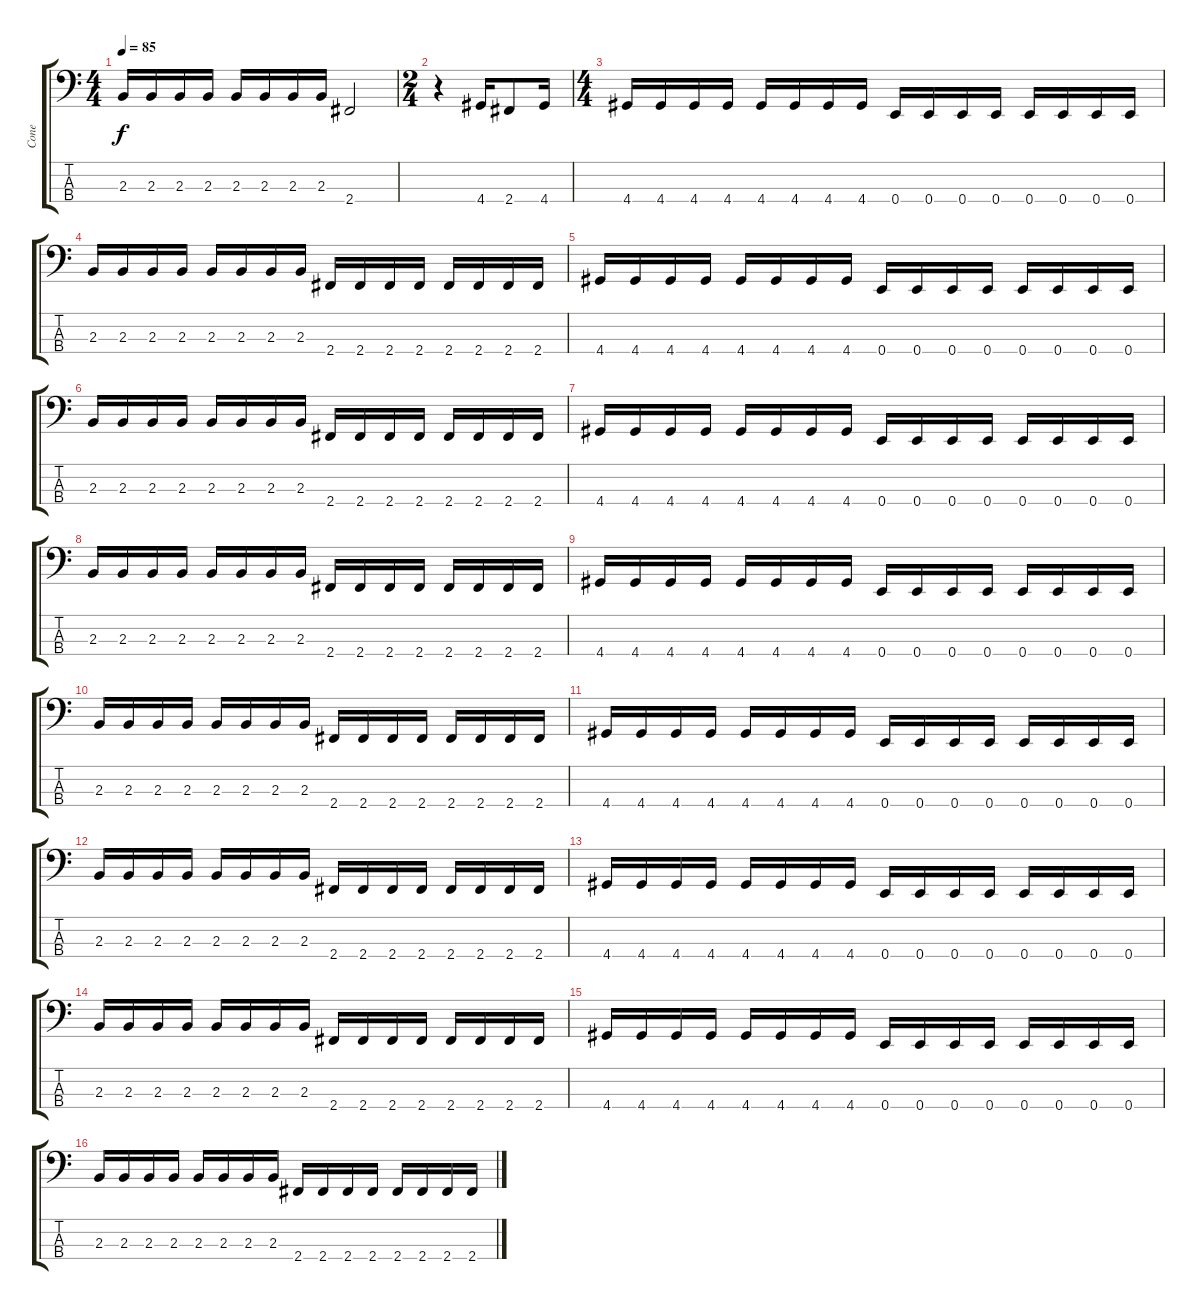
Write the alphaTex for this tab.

\track ("Cone" "Cone") {instrument electricbasspick}
\staff {score tabs}
\tuning (G2 D2 A1 E1) {hide}
\ts (4 4)
\tempo 85
\clef f4
\ks c
2.3.16{dy f} 2.3.16 2.3.16 2.3.16 2.3.16 2.3.16 2.3.16 2.3.16 2.4.2 |
\ts (2 4)
r.4 4.4.16 2.4.8 4.4.16 |
\ts (4 4)
4.4.16 4.4.16 4.4.16 4.4.16 4.4.16 4.4.16 4.4.16 4.4.16 0.4.16 0.4.16 0.4.16 0.4.16 0.4.16 0.4.16 0.4.16 0.4.16 |
2.3.16 2.3.16 2.3.16 2.3.16 2.3.16 2.3.16 2.3.16 2.3.16 2.4.16 2.4.16 2.4.16 2.4.16 2.4.16 2.4.16 2.4.16 2.4.16 |
4.4.16 4.4.16 4.4.16 4.4.16 4.4.16 4.4.16 4.4.16 4.4.16 0.4.16 0.4.16 0.4.16 0.4.16 0.4.16 0.4.16 0.4.16 0.4.16 |
2.3.16 2.3.16 2.3.16 2.3.16 2.3.16 2.3.16 2.3.16 2.3.16 2.4.16 2.4.16 2.4.16 2.4.16 2.4.16 2.4.16 2.4.16 2.4.16 |
4.4.16 4.4.16 4.4.16 4.4.16 4.4.16 4.4.16 4.4.16 4.4.16 0.4.16 0.4.16 0.4.16 0.4.16 0.4.16 0.4.16 0.4.16 0.4.16 |
2.3.16 2.3.16 2.3.16 2.3.16 2.3.16 2.3.16 2.3.16 2.3.16 2.4.16 2.4.16 2.4.16 2.4.16 2.4.16 2.4.16 2.4.16 2.4.16 |
4.4.16 4.4.16 4.4.16 4.4.16 4.4.16 4.4.16 4.4.16 4.4.16 0.4.16 0.4.16 0.4.16 0.4.16 0.4.16 0.4.16 0.4.16 0.4.16 |
2.3.16 2.3.16 2.3.16 2.3.16 2.3.16 2.3.16 2.3.16 2.3.16 2.4.16 2.4.16 2.4.16 2.4.16 2.4.16 2.4.16 2.4.16 2.4.16 |
4.4.16 4.4.16 4.4.16 4.4.16 4.4.16 4.4.16 4.4.16 4.4.16 0.4.16 0.4.16 0.4.16 0.4.16 0.4.16 0.4.16 0.4.16 0.4.16 |
2.3.16 2.3.16 2.3.16 2.3.16 2.3.16 2.3.16 2.3.16 2.3.16 2.4.16 2.4.16 2.4.16 2.4.16 2.4.16 2.4.16 2.4.16 2.4.16 |
4.4.16 4.4.16 4.4.16 4.4.16 4.4.16 4.4.16 4.4.16 4.4.16 0.4.16 0.4.16 0.4.16 0.4.16 0.4.16 0.4.16 0.4.16 0.4.16 |
2.3.16 2.3.16 2.3.16 2.3.16 2.3.16 2.3.16 2.3.16 2.3.16 2.4.16 2.4.16 2.4.16 2.4.16 2.4.16 2.4.16 2.4.16 2.4.16 |
4.4.16 4.4.16 4.4.16 4.4.16 4.4.16 4.4.16 4.4.16 4.4.16 0.4.16 0.4.16 0.4.16 0.4.16 0.4.16 0.4.16 0.4.16 0.4.16 |
2.3.16 2.3.16 2.3.16 2.3.16 2.3.16 2.3.16 2.3.16 2.3.16 2.4.16 2.4.16 2.4.16 2.4.16 2.4.16 2.4.16 2.4.16 2.4.16
